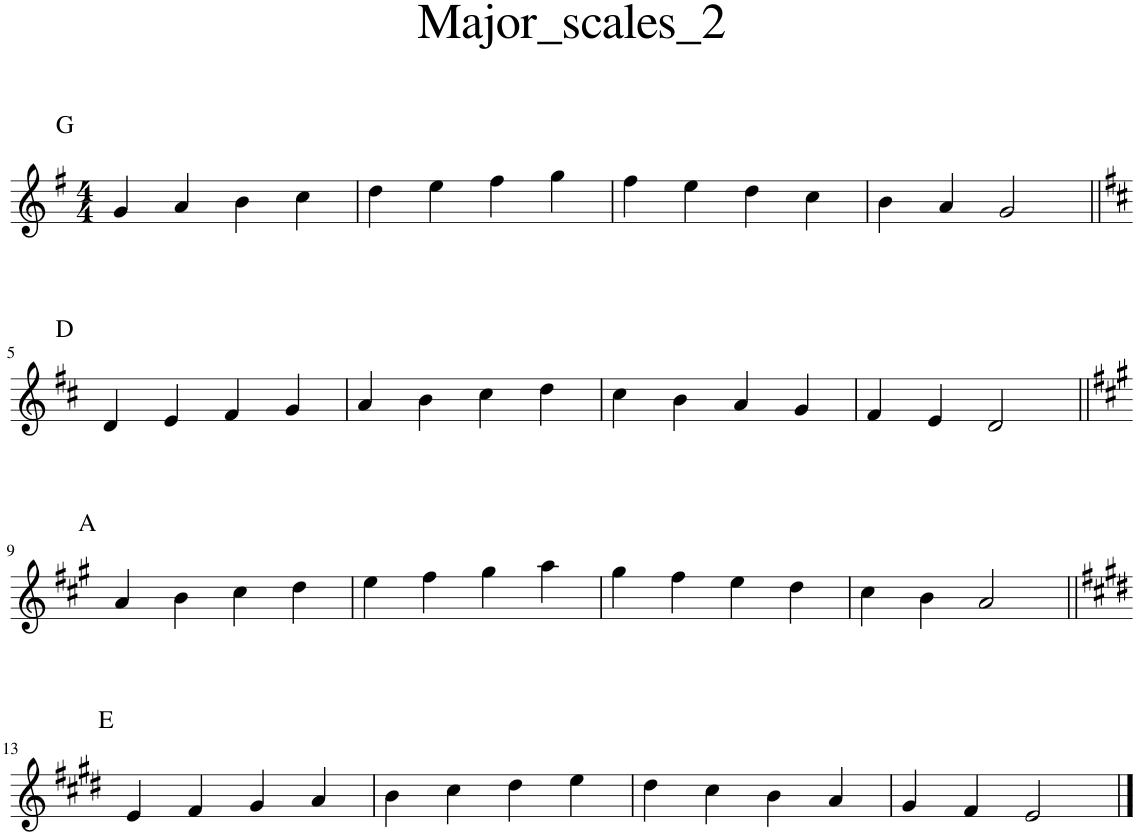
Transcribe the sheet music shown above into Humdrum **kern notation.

**kern	**harte
*part1	*part1
*staff1	*
*I"Piano	*
*I'Pno.	*
*clefG2	*
*k[f#]	*
*M4/4	*
=1	=1
4g/	G:maj
4a/	.
4b\	.
4cc\	.
=2	=2
4dd\	.
4ee\	.
4ff#\	.
4gg\	.
=3	=3
4ff#\	.
4ee\	.
4dd\	.
4cc\	.
=4	=4
4b\	.
4a/	.
2g/	.
!!LO:LB:g=z
=5||	=5||
*k[f#c#]	*
4d/	D:maj
4e/	.
4f#/	.
4g/	.
=6	=6
4a/	.
4b\	.
4cc#\	.
4dd\	.
=7	=7
4cc#\	.
4b\	.
4a/	.
4g/	.
=8	=8
4f#/	.
4e/	.
2d/	.
!!LO:LB:g=z
=9||	=9||
*k[f#c#g#]	*
4a/	A:maj
4b\	.
4cc#\	.
4dd\	.
=10	=10
4ee\	.
4ff#\	.
4gg#\	.
4aa\	.
=11	=11
4gg#\	.
4ff#\	.
4ee\	.
4dd\	.
=12	=12
4cc#\	.
4b\	.
2a/	.
!!LO:LB:g=z
=13||	=13||
*k[f#c#g#d#]	*
4e/	E:maj
4f#/	.
4g#/	.
4a/	.
=14	=14
4b\	.
4cc#\	.
4dd#\	.
4ee\	.
=15	=15
4dd#\	.
4cc#\	.
4b\	.
4a/	.
=16	=16
4g#/	.
4f#/	.
2e/	.
==	==
*-	*-
